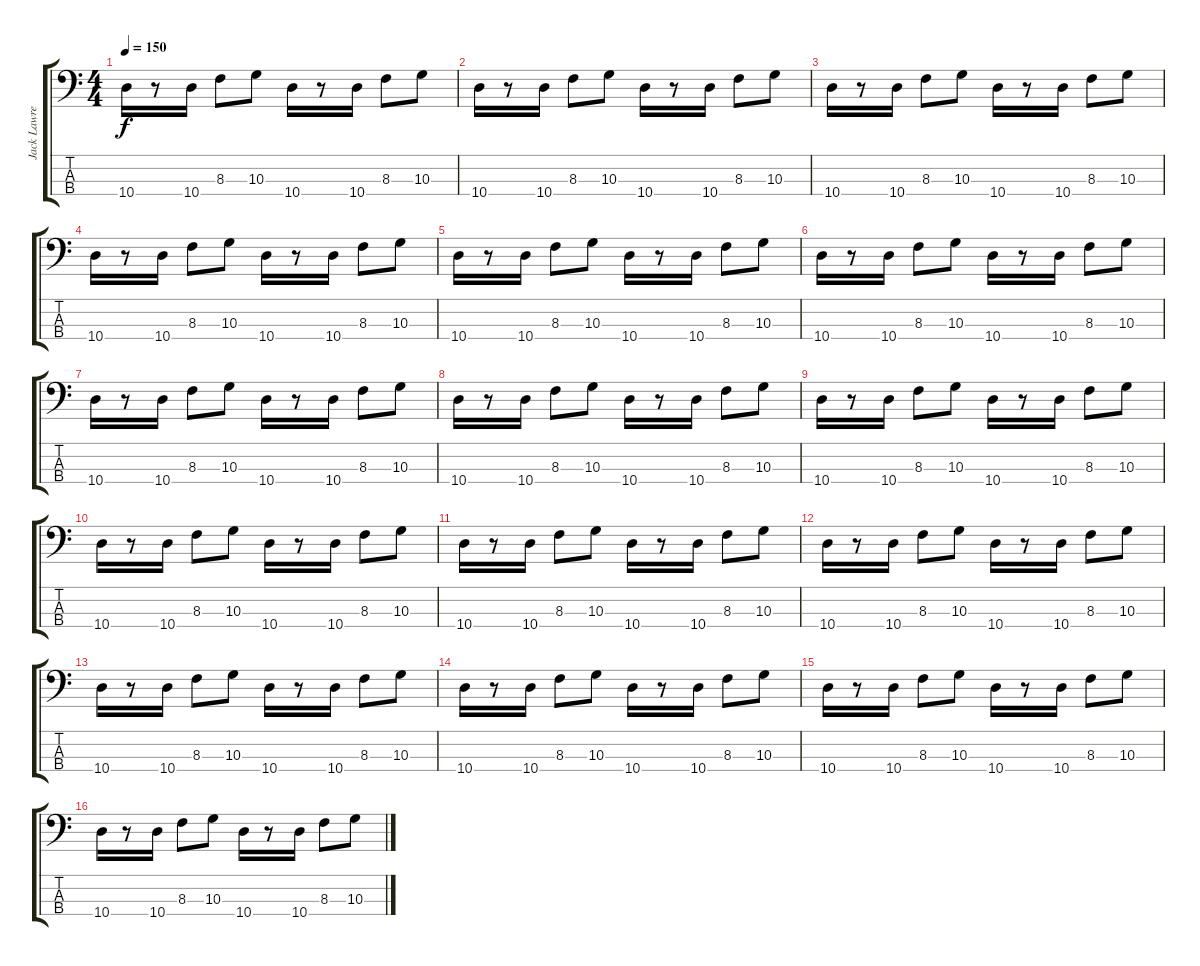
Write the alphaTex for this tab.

\track ("Jack Lawrence" "Jack Lawre") {instrument electricbassfinger}
\staff {score tabs}
\tuning (G2 D2 A1 E1) {hide}
\ts (4 4)
\tempo 150
\clef f4
\ks c
10.4.16{dy f} r.8 10.4.16 8.3.8 10.3.8 10.4.16 r.8 10.4.16 8.3.8 10.3.8 |
10.4.16 r.8 10.4.16 8.3.8 10.3.8 10.4.16 r.8 10.4.16 8.3.8 10.3.8 |
10.4.16 r.8 10.4.16 8.3.8 10.3.8 10.4.16 r.8 10.4.16 8.3.8 10.3.8 |
10.4.16 r.8 10.4.16 8.3.8 10.3.8 10.4.16 r.8 10.4.16 8.3.8 10.3.8 |
10.4.16 r.8 10.4.16 8.3.8 10.3.8 10.4.16 r.8 10.4.16 8.3.8 10.3.8 |
10.4.16 r.8 10.4.16 8.3.8 10.3.8 10.4.16 r.8 10.4.16 8.3.8 10.3.8 |
10.4.16 r.8 10.4.16 8.3.8 10.3.8 10.4.16 r.8 10.4.16 8.3.8 10.3.8 |
10.4.16 r.8 10.4.16 8.3.8 10.3.8 10.4.16 r.8 10.4.16 8.3.8 10.3.8 |
10.4.16 r.8 10.4.16 8.3.8 10.3.8 10.4.16 r.8 10.4.16 8.3.8 10.3.8 |
10.4.16 r.8 10.4.16 8.3.8 10.3.8 10.4.16 r.8 10.4.16 8.3.8 10.3.8 |
10.4.16 r.8 10.4.16 8.3.8 10.3.8 10.4.16 r.8 10.4.16 8.3.8 10.3.8 |
10.4.16 r.8 10.4.16 8.3.8 10.3.8 10.4.16 r.8 10.4.16 8.3.8 10.3.8 |
10.4.16 r.8 10.4.16 8.3.8 10.3.8 10.4.16 r.8 10.4.16 8.3.8 10.3.8 |
10.4.16 r.8 10.4.16 8.3.8 10.3.8 10.4.16 r.8 10.4.16 8.3.8 10.3.8 |
10.4.16 r.8 10.4.16 8.3.8 10.3.8 10.4.16 r.8 10.4.16 8.3.8 10.3.8 |
10.4.16 r.8 10.4.16 8.3.8 10.3.8 10.4.16 r.8 10.4.16 8.3.8 10.3.8
